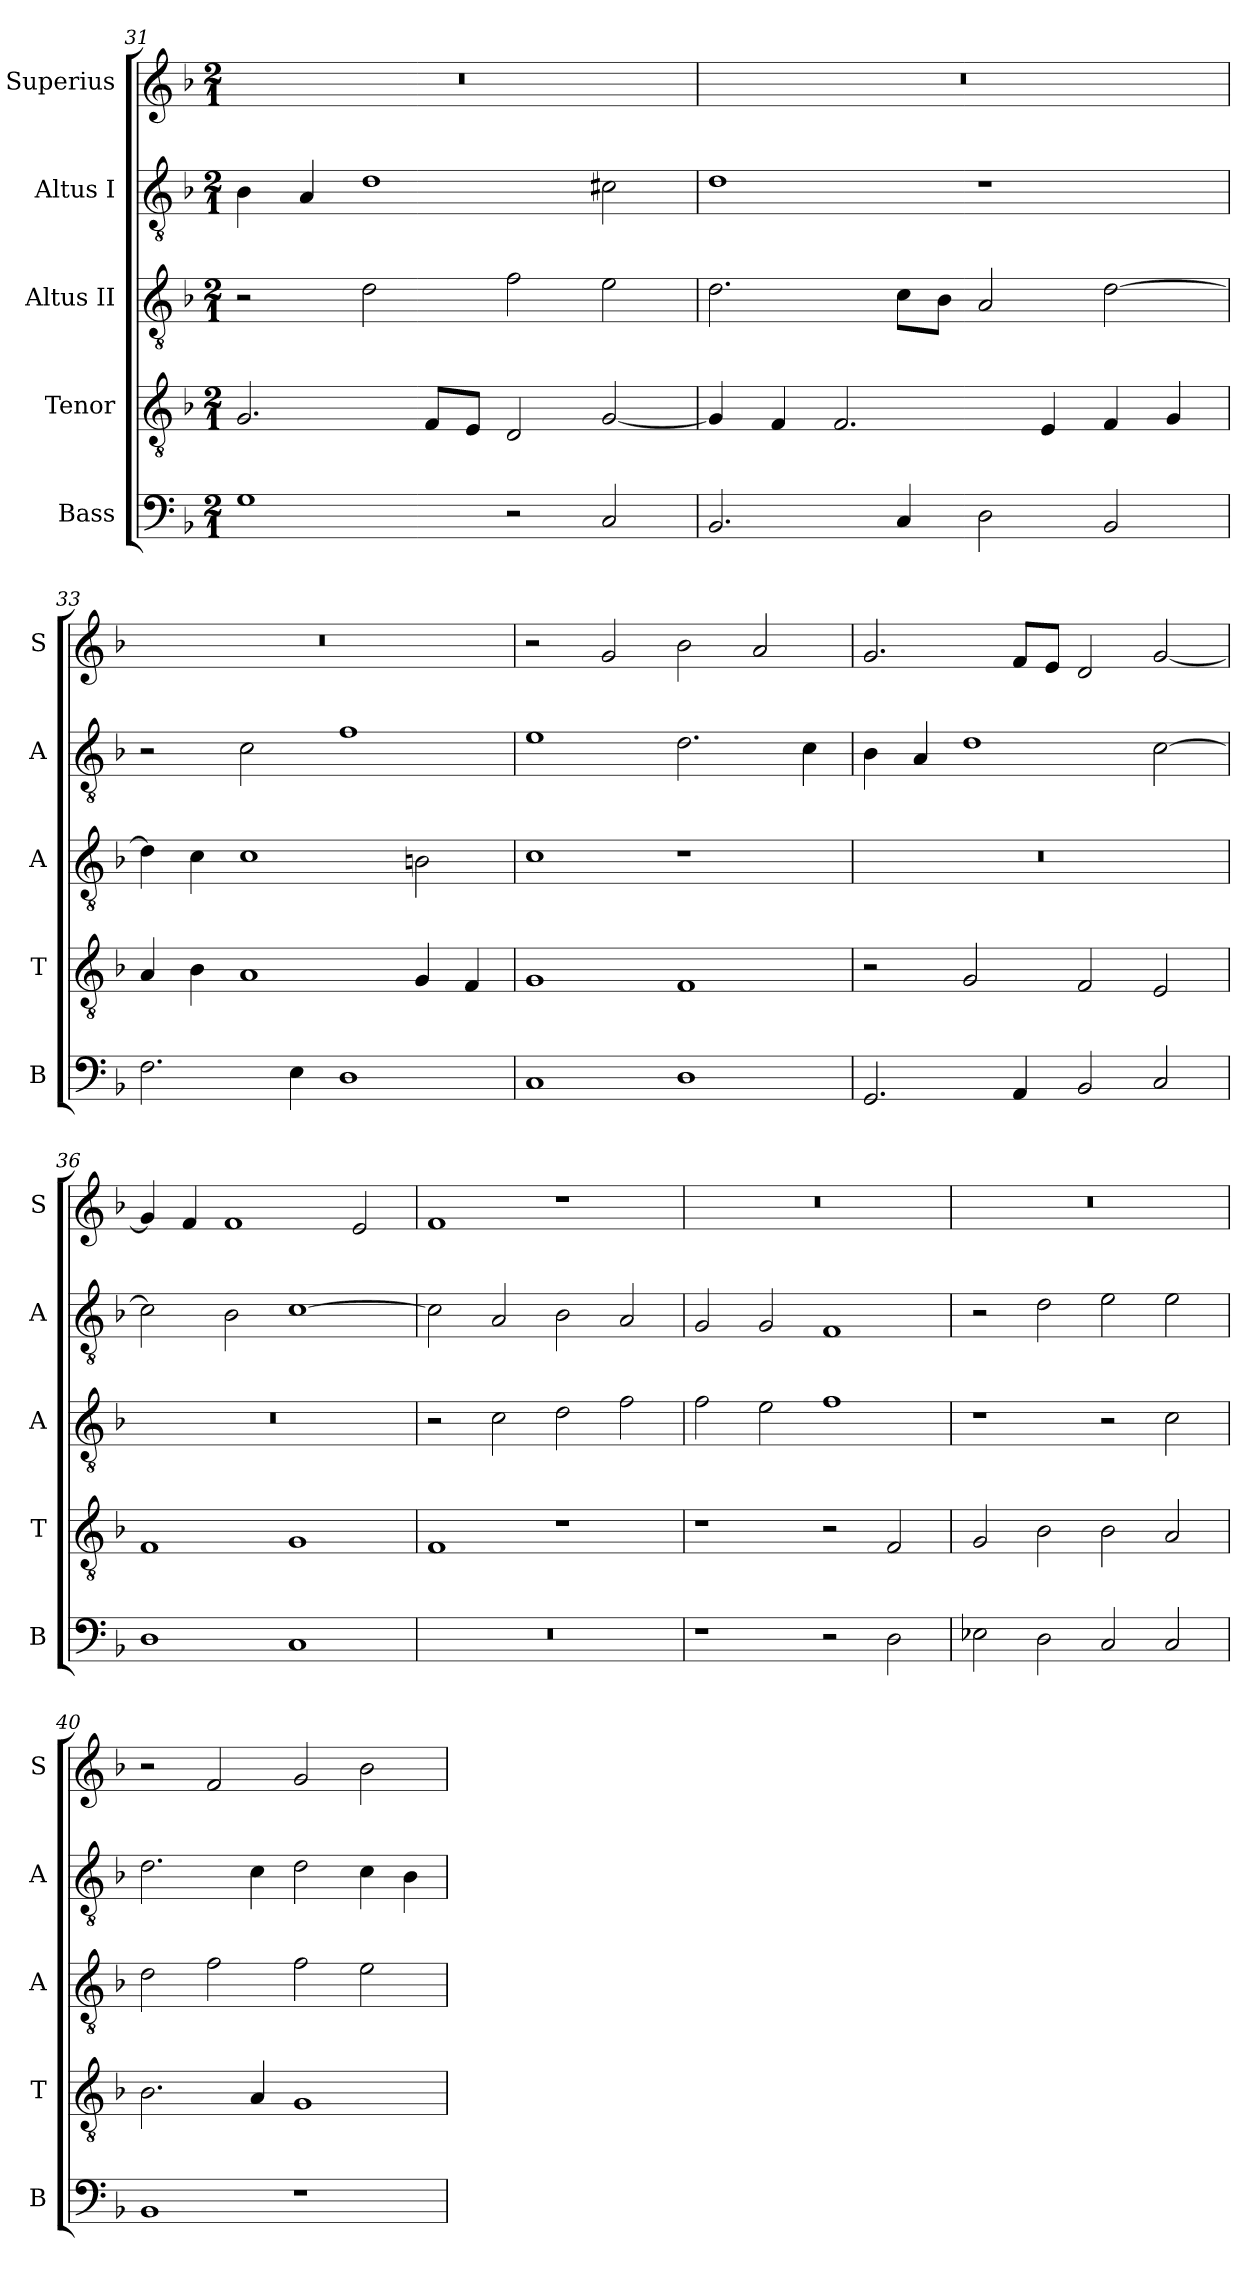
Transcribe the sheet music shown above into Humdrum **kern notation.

**kern	**kern	**kern	**kern	**kern
*part5	*part4	*part3	*part2	*part1
*staff5	*staff4	*staff3	*staff2	*staff1
*I"Bass	*I"Tenor	*I"Altus II	*I"Altus I	*I"Superius
*I'B	*I'T	*I'A	*I'A	*I'S
*clefF4	*clefGv2	*clefGv2	*clefGv2	*clefG2
*k[b-]	*k[b-]	*k[b-]	*k[b-]	*k[b-]
*F:	*F:	*F:	*F:	*F:
*M2/1	*M2/1	*M2/1	*M2/1	*M2/1
=31	=31	=31	=31	=31
1G	2.G	2r	4B-	0r
.	.	.	4A	.
.	.	2d	1d	.
.	8FL	.	.	.
.	8EJ	.	.	.
2r	2D	2f	.	.
2C	[2G	2e	2c#X	.
=32	=32	=32	=32	=32
2.BB-	4G]	2.d	1d	0r
.	4F	.	.	.
.	2.F	.	.	.
4C	.	8cL	.	.
.	.	8B-J	.	.
2D	.	2A	1r	.
.	4E	.	.	.
2BB-	4F	[2d	.	.
.	4G	.	.	.
=33	=33	=33	=33	=33
2.F	4A	4d]	2r	0r
.	4B-	4c	.	.
.	1A	1c	2c	.
4E	.	.	.	.
1D	.	.	1f	.
.	4G	2Bn	.	.
.	4F	.	.	.
=34	=34	=34	=34	=34
1C	1G	1c	1e	2r
.	.	.	.	2g
1D	1F	1r	2.d	2b-
.	.	.	.	2a
.	.	.	4c	.
=35	=35	=35	=35	=35
2.GG	2r	0r	4B-	2.g
.	.	.	4A	.
.	2G	.	1d	.
4AA	.	.	.	8fL
.	.	.	.	8eJ
2BB-	2F	.	.	2d
2C	2E	.	[2c	[2g
=36	=36	=36	=36	=36
1D	1F	0r	2c]	4g]
.	.	.	.	4f
.	.	.	2B-	1f
1C	1G	.	[1c	.
.	.	.	.	2e
=37	=37	=37	=37	=37
0r	1F	2r	2c]	1f
.	.	2c	2A	.
.	1r	2d	2B-	1r
.	.	2f	2A	.
=38	=38	=38	=38	=38
1r	1r	2f	2G	0r
.	.	2e	2G	.
2r	2r	1f	1F	.
2D	2F	.	.	.
=39	=39	=39	=39	=39
2E-X	2G	1r	2r	0r
2D	2B-	.	2d	.
2C	2B-	2r	2e	.
2C	2A	2c	2e	.
=40	=40	=40	=40	=40
1BB-	2.B-	2d	2.d	2r
.	.	2f	.	2f
.	4A	.	4c	.
1r	1G	2f	2d	2g
.	.	2e	4c	2b-
.	.	.	4B-	.
=	=	=	=	=
*-	*-	*-	*-	*-
